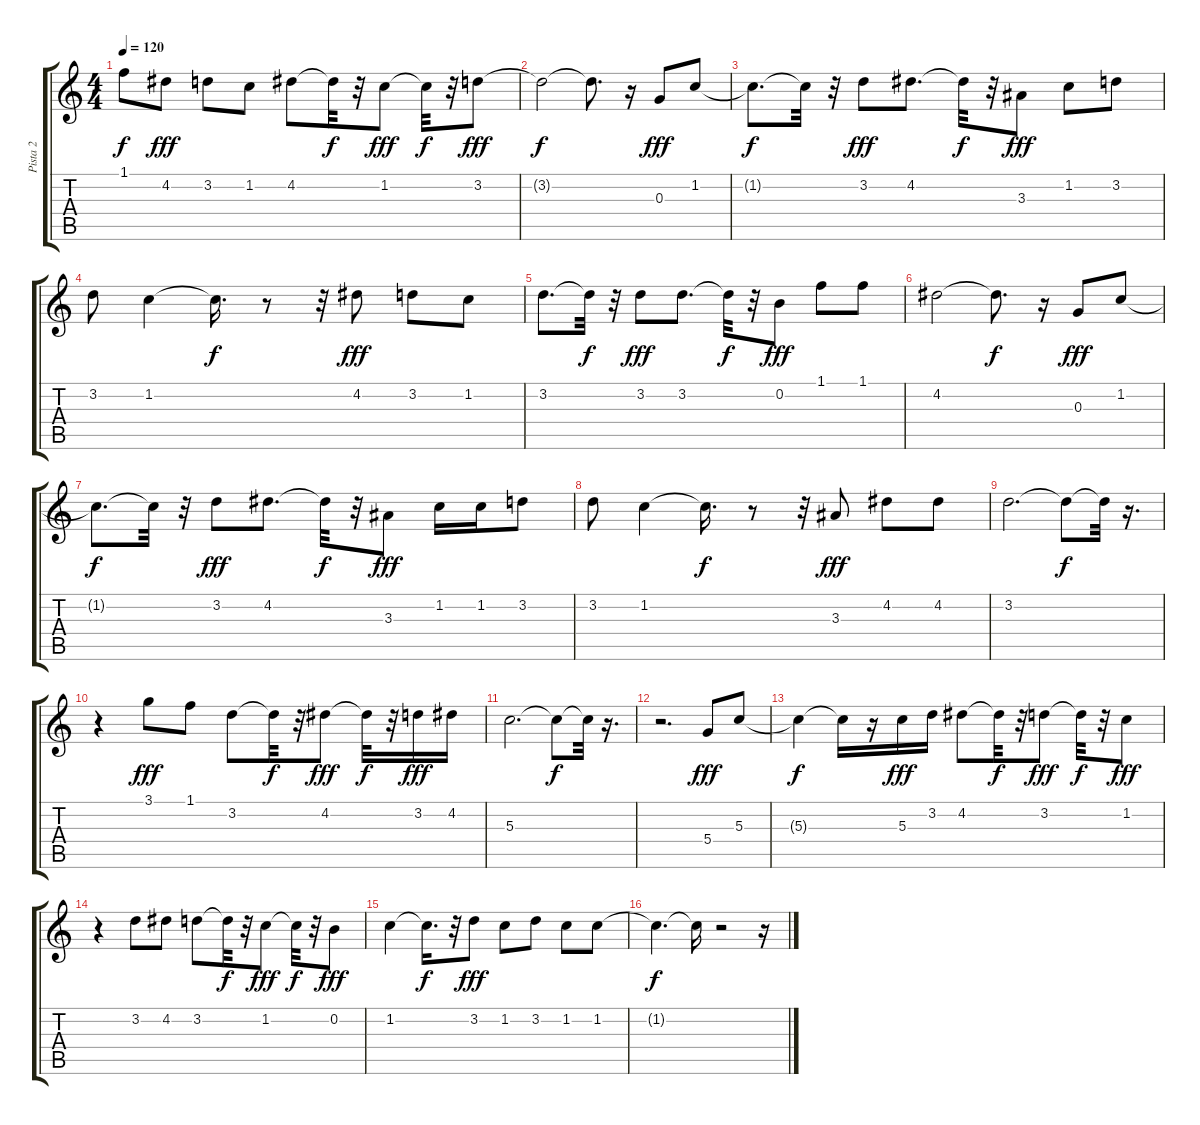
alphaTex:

\track ("Pista 2" "Pista 2") {instrument acousticguitarsteel}
\staff {score tabs}
\tuning (E4 B3 G3 D3 A2 E2) {hide}
\ts (4 4)
\tempo 120
\clef g2
\ks c
1.1{t}.8{dy f} 4.2.8{dy fff} 3.2.8 1.2.8 4.2.8 4.2{t}.32{dy f} r.32 1.2.8{dy fff} 1.2{t}.32{dy f} r.32 3.2.8{dy fff} |
3.2{t}.2{dy f} 3.2{t}.8{d} r.16 0.3.8{dy fff} 1.2.8 |
1.2{t}.8{d dy f} 1.2{t}.32 r.32 3.2.8{dy fff} 4.2.8{d} 4.2{t}.32{dy f} r.32 3.3.8{dy fff} 1.2.8 3.2.8 |
3.2.8 1.2.4 1.2{t}.16{d dy f} r.8 r.32 4.2.8{dy fff} 3.2.8 1.2.8 |
3.2.8{d} 3.2{t}.32{dy f} r.32 3.2.8{dy fff} 3.2.8{d} 3.2{t}.32{dy f} r.32 0.2.8{dy fff} 1.1.8 1.1.8 |
4.2.2 4.2{t}.8{d dy f} r.16 0.3.8{dy fff} 1.2.8 |
1.2{t}.8{d dy f} 1.2{t}.32 r.32 3.2.8{dy fff} 4.2.8{d} 4.2{t}.32{dy f} r.32 3.3.8{dy fff} 1.2.16 1.2.16 3.2.8 |
3.2.8 1.2.4 1.2{t}.16{d dy f} r.8 r.32 3.3.8{dy fff} 4.2.8 4.2.8 |
3.2.2{d} 3.2{t}.8{dy f} 3.2{t}.32 r.16{d} |
r.4 3.1.8{dy fff} 1.1.8 3.2.8 3.2{t}.32{dy f} r.32 4.2.8{dy fff} 4.2{t}.32{dy f} r.32 3.2.16{dy fff} 4.2.16 |
5.3.2{d} 5.3{t}.8{dy f} 5.3{t}.32 r.16{d} |
r.2{d} 5.4.8{dy fff} 5.3.8 |
5.3{t}.4{dy f} 5.3{t}.16 r.16 5.3.16{dy fff} 3.2.16 4.2.8 4.2{t}.32{dy f} r.32 3.2.8{dy fff} 3.2{t}.32{dy f} r.32 1.2.8{dy fff} |
r.4 3.2.8 4.2.8 3.2.8 3.2{t}.32{dy f} r.32 1.2.8{dy fff} 1.2{t}.32{dy f} r.32 0.2.8{dy fff} |
1.2.4 1.2{t}.16{d dy f} r.32 3.2.8{dy fff} 1.2.8 3.2.8 1.2.8 1.2.8 |
1.2{t}.4{d dy f} 1.2{t}.16 r.2 r.16
